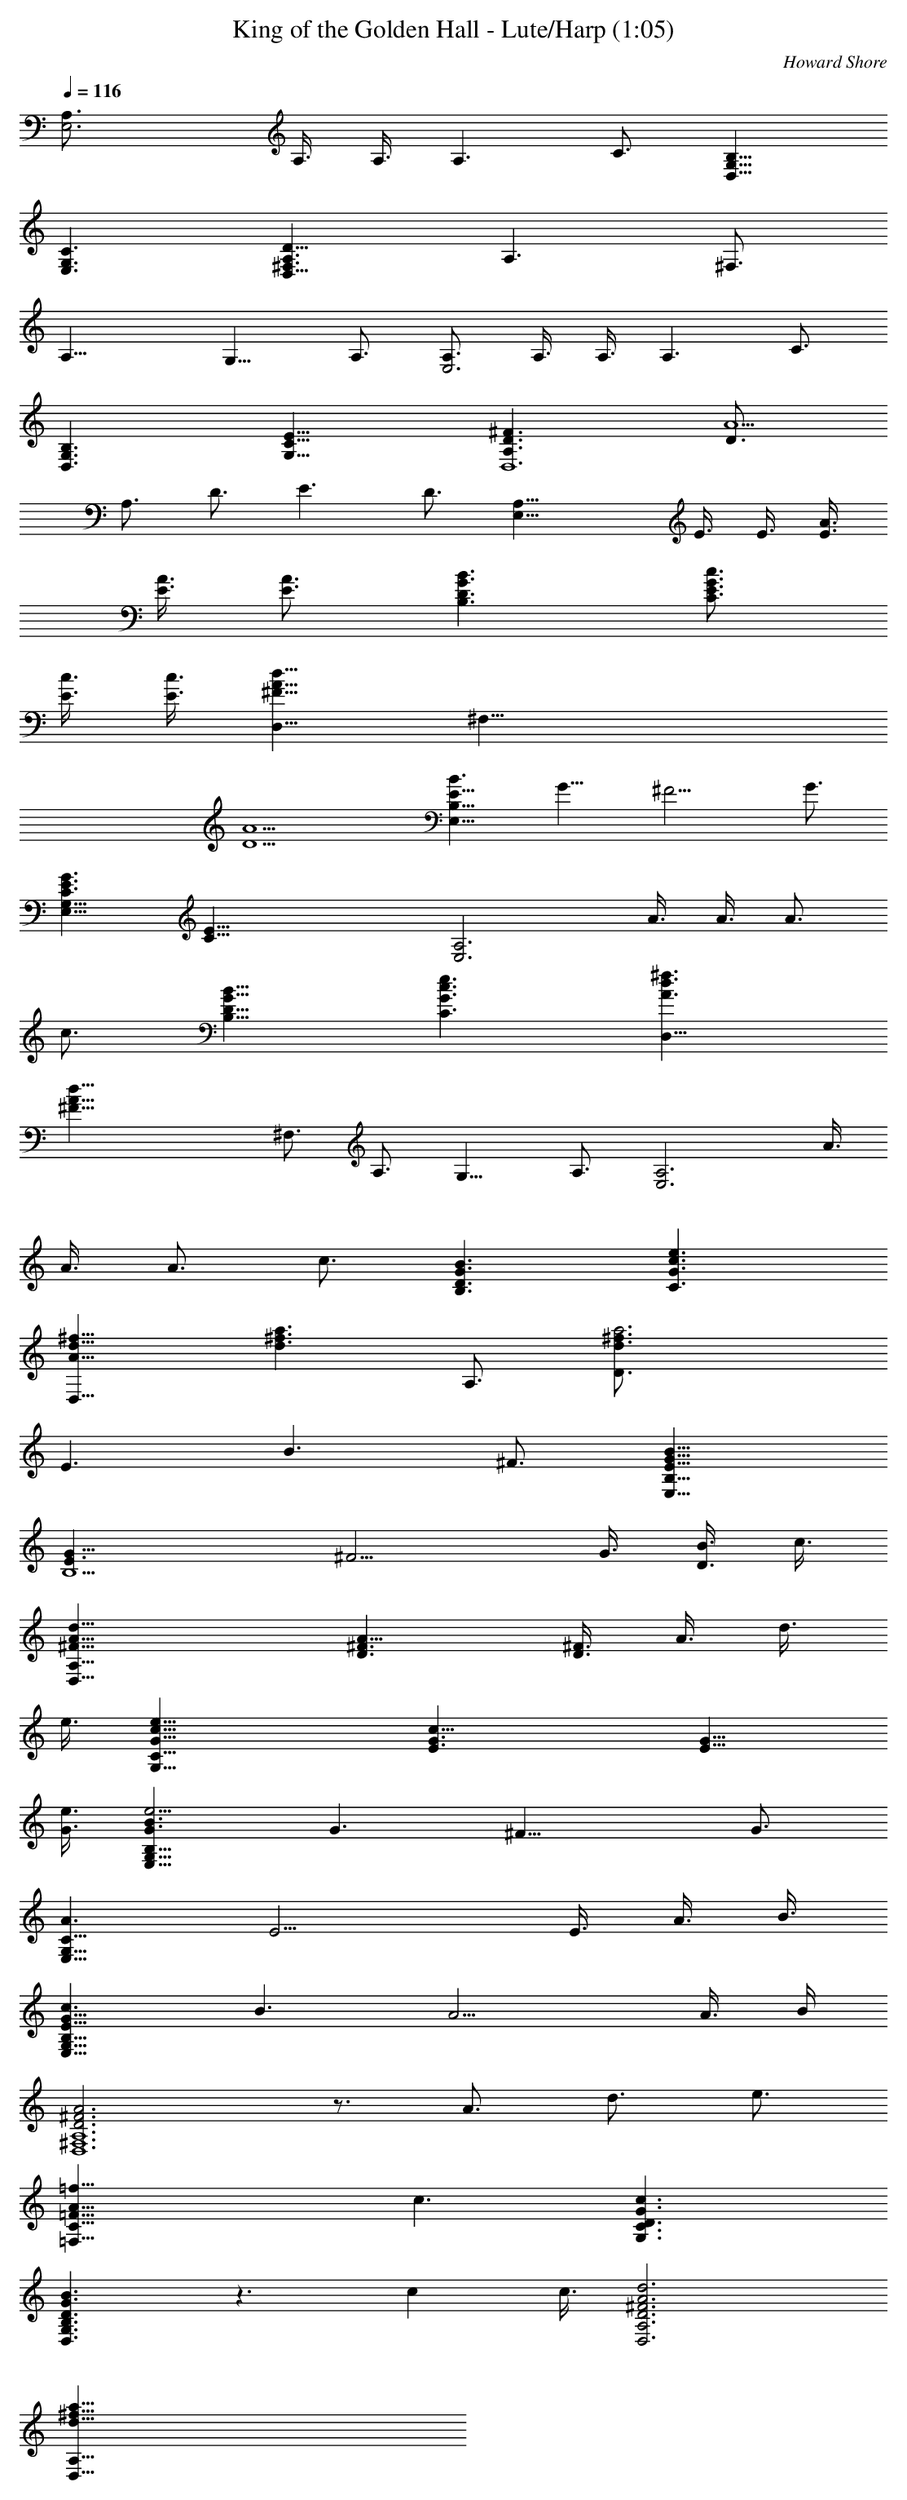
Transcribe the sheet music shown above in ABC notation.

X:1
T:King of the Golden Hall - Lute/Harp (1:05)
C:Howard Shore
L:1/4
Q:116
K:C
[E,3A,3/4] A,3/8 A,3/8 [A,3/2z3/4] C3/4 [B,11/8G,11/8D,11/8]
[C3/2G,3/2E,3/2] [A,3/2^F,3/2D47/8D,47/8] [A,3/2z3/4] ^F,3/4
[A,17/8z3/4] G,11/8 A,3/4 [A,3/4E,3] A,3/8 A,3/8 [A,3/2z3/4] C3/4
[B,3/2G,3/2D,3/2] [E11/8G,11/8C11/8] [^F3/2D3/2A,3/2D,6] [D3/4A9/2]
A,3/4 D3/4 E3/2 D3/4 [A,23/8E,23/8z5/8] E3/8 E3/8 [A3/8E3/8]
[A3/8E3/8] [A3/4E3/4] [B3/2G3/2D3/2B,3/2] [c3/4G3/4E3/4C3/2]
[c3/8E3/8] [c3/8E3/8] [d11/8A11/8^F11/8D,47/8z3/4] [^F,41/8z5/8]
[A9/2D9/2] [B3/2E47/8B,47/8E,47/8] G11/8 ^F9/4 G3/4
[G3/2E3/2E,47/8G,47/8C3/2] [E35/8C35/8] [A,3E,3z3/4] A3/8 A3/8 A3/4
c3/4 [B11/8G11/8D11/8B,11/8] [e3/2c3/2G3/2C3/2] [^f3/2d3/2A3/2D,47/8]
[d35/8A35/8^F35/8z3/4] ^F,3/4 A,3/4 G,11/8 A,3/4 [A,3E,3z3/4] A3/8
A3/8 A3/4 c3/4 [B3/2G3/2D3/2B,3/2] [e3/2c3/2G3/2C3/2]
[^f11/8d11/8A11/8D,47/8] [a3/2^f3/2d3/2z3/4] A,3/4 [a3^f3/2d3/2D3/4]
[E3/2z3/4] [B3/2z3/4] ^F3/4 [B11/8G11/8E11/8E,47/8B,11/8]
[G27/8E3/2B,9/2] [^F9/4z15/8] G3/8 [B3/8D3/4] c3/8
[d23/8^F23/8A23/8D,47/8A,47/8] [A15/8^F3/2D3/2] [^F3/8D3/8] A3/8 d3/8
e3/8 [e23/8c23/8G23/8C47/8G,47/8] [c21/8G3/2E3/2] [G9/8E9/8]
[e3/8G3/8] [B3/2G3/2e47/4G,47/8B,47/8E,47/8] G3/2 ^F17/8 G3/4
[A3/2E,47/8G,47/8C47/8] E13/4 E3/8 A3/8 B3/8
[c3/2G47/8E47/8G,47/8B,47/8E,47/8] B3/2 A9/4 A3/8 B/4
[D3^F3A3^F,6A,6D,6] z3/4 A3/4 d3/4 e3/4
[A23/8=F23/8=f11/8=F,23/8C23/8] c3/2 [G3/2D3/2C3/2c3/2G,3/2]
[B,3/2D3/2G3/2B3/2G,3/2D,3/2] z3/2 c c3/8 [D3^F3A3d3A,3D,3]
[d47/8^f47/8a47/8D,47/8A,47/8]
